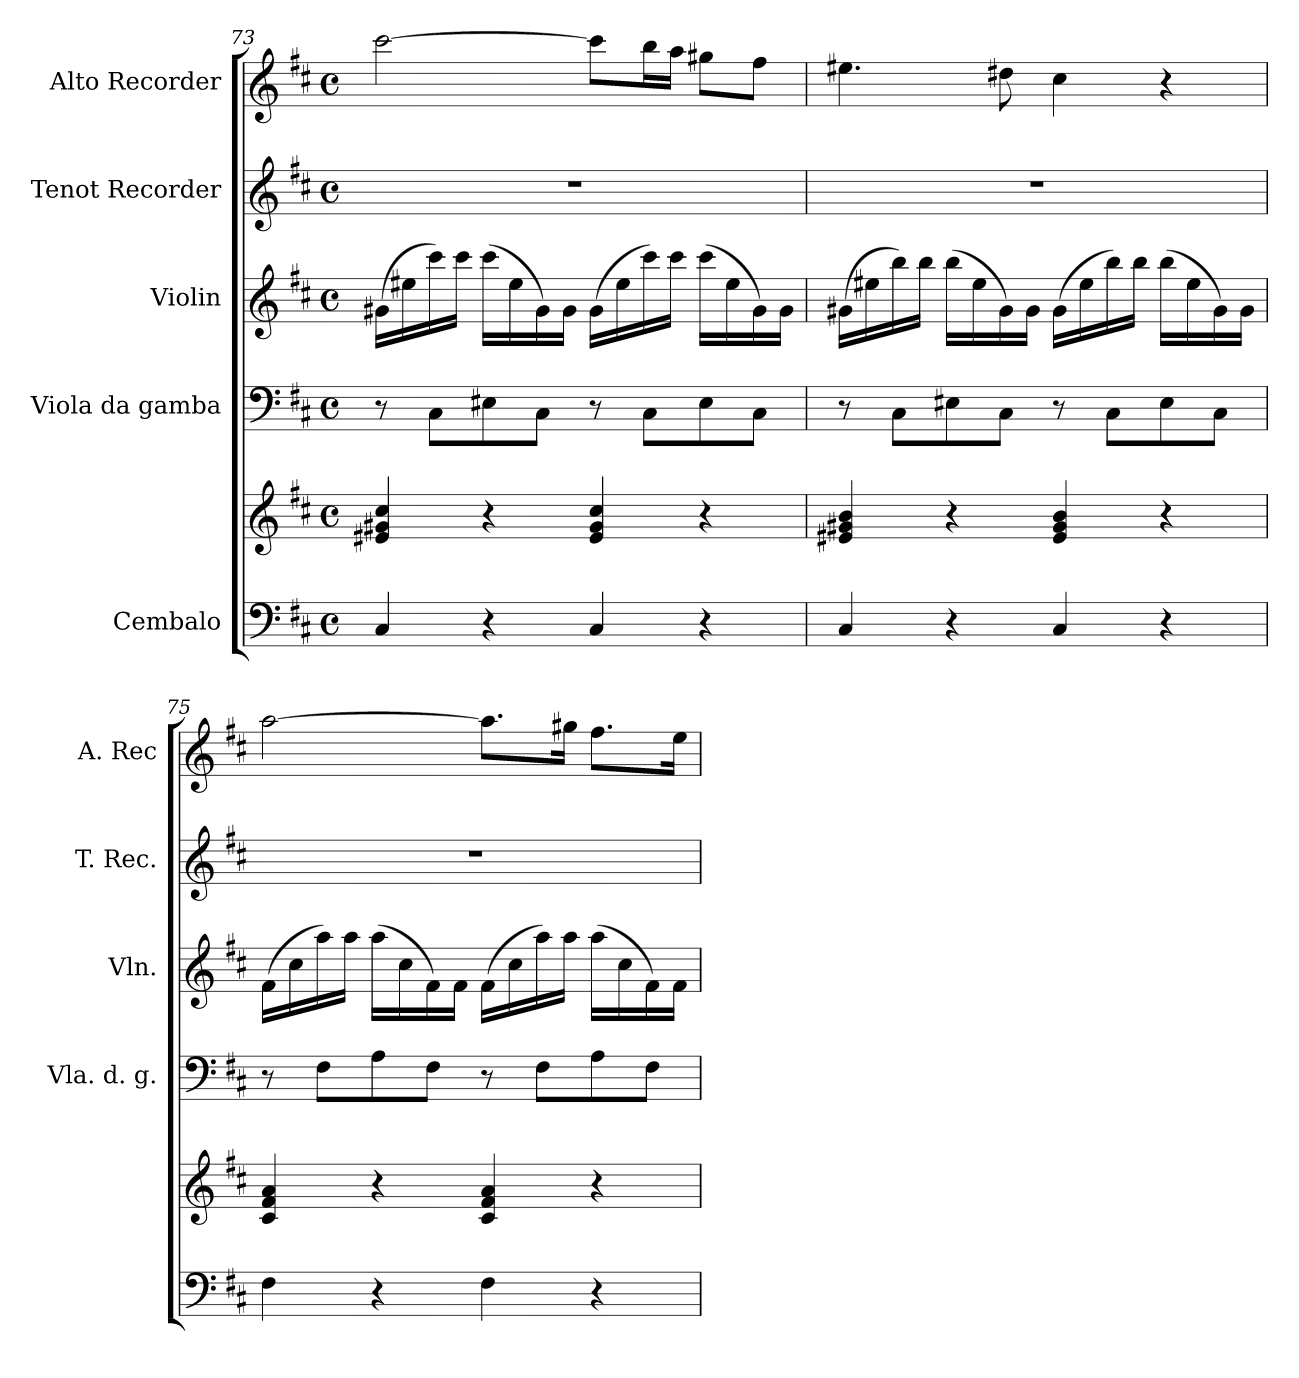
**kern	**kern	**kern	**kern	**kern	**kern
*part5	*part5	*part4	*part3	*part2	*part1
*staff6	*staff5	*staff4	*staff3	*staff2	*staff1
*I"Cembalo	*	*I"Viola da gamba	*I"Violin	*I"Tenot Recorder	*I"Alto Recorder
*	*	*I'Vla. d. g.	*I'Vln.	*I'T. Rec.	*I'A. Rec
*clefF4	*clefG2	*clefF4	*clefG2	*clefG2	*clefG2
*k[f#c#]	*k[f#c#]	*k[f#c#]	*k[f#c#]	*k[f#c#]	*k[f#c#]
*M4/4	*M4/4	*M4/4	*M4/4	*M4/4	*M4/4
*met(c)	*met(c)	*met(c)	*met(c)	*met(c)	*met(c)
=73	=73	=73	=73	=73	=73
4C#/	4e#X/ 4g#X/ 4cc#/	8r	(16g#X\LL	1r	[2ccc#\
.	.	.	16ee#X\	.	.
.	.	8C#\L	16ccc#\)	.	.
.	.	.	16ccc#\JJ	.	.
4r	4r	8E#X\	(16ccc#\LL	.	.
.	.	.	16ee#\	.	.
.	.	8C#\J	16g#\)	.	.
.	.	.	16g#\JJ	.	.
4C#/	4e#/ 4g#/ 4cc#/	8r	(16g#\LL	.	8ccc#\L]
.	.	.	16ee#\	.	.
.	.	8C#\L	16ccc#\)	.	16bb\L
.	.	.	16ccc#\JJ	.	16aa\JJ
4r	4r	8E#\	(16ccc#\LL	.	8gg#X\L
.	.	.	16ee#\	.	.
.	.	8C#\J	16g#\)	.	8ff#\J
.	.	.	16g#\JJ	.	.
!!LO:LB:g=z
=74	=74	=74	=74	=74	=74
4C#/	4e#X/ 4g#X/ 4b/	8r	(16g#X\LL	1r	4.ee#X\
.	.	.	16ee#X\	.	.
.	.	8C#\L	16bb\)	.	.
.	.	.	16bb\JJ	.	.
4r	4r	8E#X\	(16bb\LL	.	.
.	.	.	16ee#\	.	.
.	.	8C#\J	16g#\)	.	8dd#X\
.	.	.	16g#\JJ	.	.
4C#/	4e#/ 4g#/ 4b/	8r	(16g#\LL	.	4cc#\
.	.	.	16ee#\	.	.
.	.	8C#\L	16bb\)	.	.
.	.	.	16bb\JJ	.	.
4r	4r	8E#\	(16bb\LL	.	4r
.	.	.	16ee#\	.	.
.	.	8C#\J	16g#\)	.	.
.	.	.	16g#\JJ	.	.
=75	=75	=75	=75	=75	=75
4F#\	4c#/ 4f#/ 4a/	8r	(16f#\LL	1r	[2aa\
.	.	.	16cc#\	.	.
.	.	8F#\L	16aa\)	.	.
.	.	.	16aa\JJ	.	.
4r	4r	8A\	(16aa\LL	.	.
.	.	.	16cc#\	.	.
.	.	8F#\J	16f#\)	.	.
.	.	.	16f#\JJ	.	.
4F#\	4c#/ 4f#/ 4a/	8r	(16f#\LL	.	8.aa\L]
.	.	.	16cc#\	.	.
.	.	8F#\L	16aa\)	.	.
.	.	.	16aa\JJ	.	16gg#X\Jk
4r	4r	8A\	(16aa\LL	.	8.ff#\L
.	.	.	16cc#\	.	.
.	.	8F#\J	16f#\)	.	.
.	.	.	16f#\JJ	.	16ee\Jk
=	=	=	=	=	=
*-	*-	*-	*-	*-	*-
